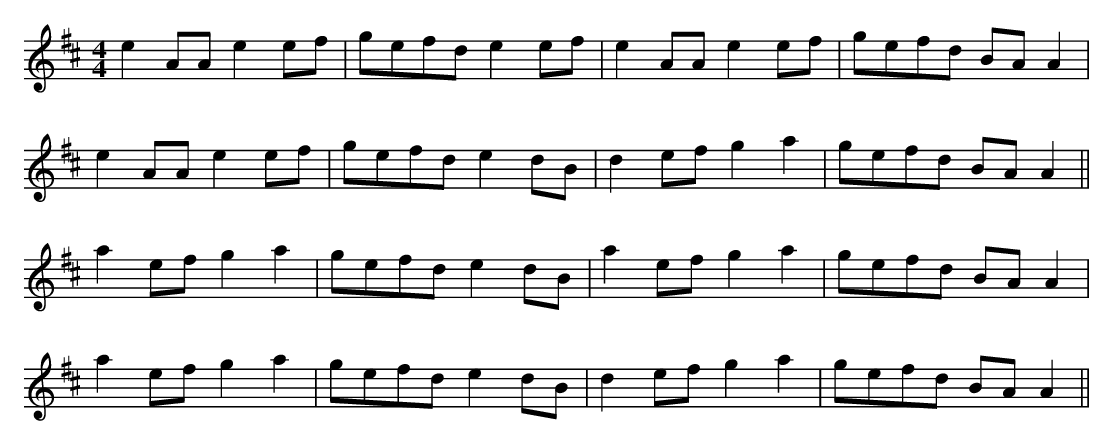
X:1
M:4/4
K:Amix
e2 AA e2 ef|gefd e2 ef|e2 AA e2 ef|gefd BA A2|
e2 AA e2 ef|gefd e2 dB|d2 ef g2 a2|gefd BA A2||
a2 ef g2 a2|gefd e2 dB|a2 ef g2 a2|gefd BA A2|
a2 ef g2 a2|gefd e2 dB|d2 ef g2 a2|gefd BA A2||
